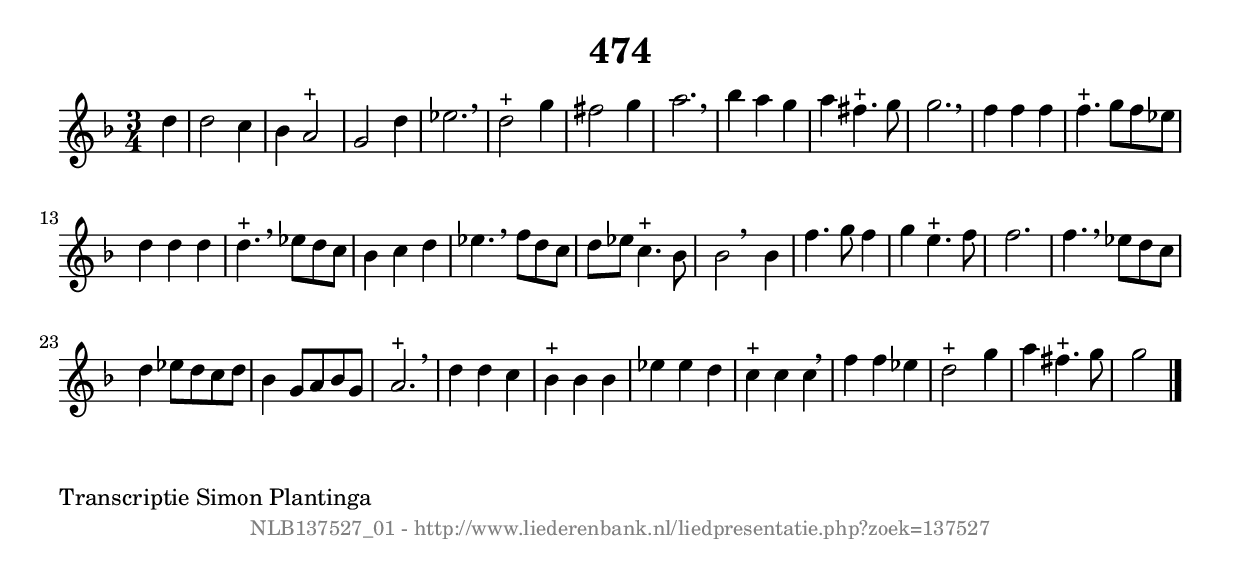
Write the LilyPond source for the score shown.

%
% produced by wce2krn 1.64 (7 June 2014)
%
\version"2.16"
#(append! paper-alist '(("long" . (cons (* 210 mm) (* 2000 mm)))))
#(set-default-paper-size "long")
sb = {\breathe}
mBreak = {\breathe }
bBreak = {\breathe }
x = {\once\override NoteHead #'style = #'cross }
gl=\glissando
itime={\override Staff.TimeSignature #'stencil = ##f }
ficta = {\once\set suggestAccidentals = ##t}
fine = {\once\override Score.RehearsalMark #'self-alignment-X = #1 \mark \markup {\italic{Fine}}}
dc = {\once\override Score.RehearsalMark #'self-alignment-X = #1 \mark \markup {\italic{D.C.}}}
dcf = {\once\override Score.RehearsalMark #'self-alignment-X = #1 \mark \markup {\italic{D.C. al Fine}}}
dcc = {\once\override Score.RehearsalMark #'self-alignment-X = #1 \mark \markup {\italic{D.C. al Coda}}}
ds = {\once\override Score.RehearsalMark #'self-alignment-X = #1 \mark \markup {\italic{D.S.}}}
dsf = {\once\override Score.RehearsalMark #'self-alignment-X = #1 \mark \markup {\italic{D.S. al Fine}}}
dsc = {\once\override Score.RehearsalMark #'self-alignment-X = #1 \mark \markup {\italic{D.S. al Coda}}}
pv = {\set Score.repeatCommands = #'((volta "1"))}
sv = {\set Score.repeatCommands = #'((volta "2"))}
tv = {\set Score.repeatCommands = #'((volta "3"))}
qv = {\set Score.repeatCommands = #'((volta "4"))}
xv = {\set Score.repeatCommands = #'((volta #f))}
\header{ tagline = ""
title = "474"
}
\score {{
\key g \dorian
\relative g'
{
\set melismaBusyProperties = #'()
\partial 32*8
\time 3/4
\tempo 4=120
\override Score.MetronomeMark #'transparent = ##t
\override Score.RehearsalMark #'break-visibility = #(vector #t #t #f)
d'4 | d2 c4 | bes4 a2^"+" | g2 d'4 | ees2. \sb | d2^"+" g4 | fis2 g4 | a2. \sb | bes4 a4 g4 | a4 fis4.^"+" g8 | g2. | \mBreak \bar "|"
f4 f4 f4 | f4.^"+" g8 f8 ees8 | d4 d4 d4 | d4.^"+" \sb ees8 d8 c8 | bes4 c4 d4 | ees4. \sb f8 d8 c8 | d8 ees8 c4.^"+" bes8 | bes2 \bar ":|:" \bBreak
bes4 | f'4. g8 f4 | g4 e4.^"+" f8 | f2. | f4. \sb ees8 d8 c8 | d4 ees8 d8 c8 d8 | bes4 g8 a8 bes8 g8 | a2.^"+" | \mBreak \bar "|"
d4 d4 c4 | bes4^"+" bes4 bes4 | ees4 es4 d4 | c4^"+" c4 c4 \sb | f4 f4 ees4 | d2^"+" g4 | a4 fis4.^"+" g8 | g2 \bar "|."
 }}
 \midi { }
 \layout {
            indent = 0.0\cm
}
}
\markup { \wordwrap-string #" 
Transcriptie Simon Plantinga
"}
\markup { \vspace #0 } \markup { \with-color #grey \fill-line { \center-column { \smaller "NLB137527_01 - http://www.liederenbank.nl/liedpresentatie.php?zoek=137527" } } }
